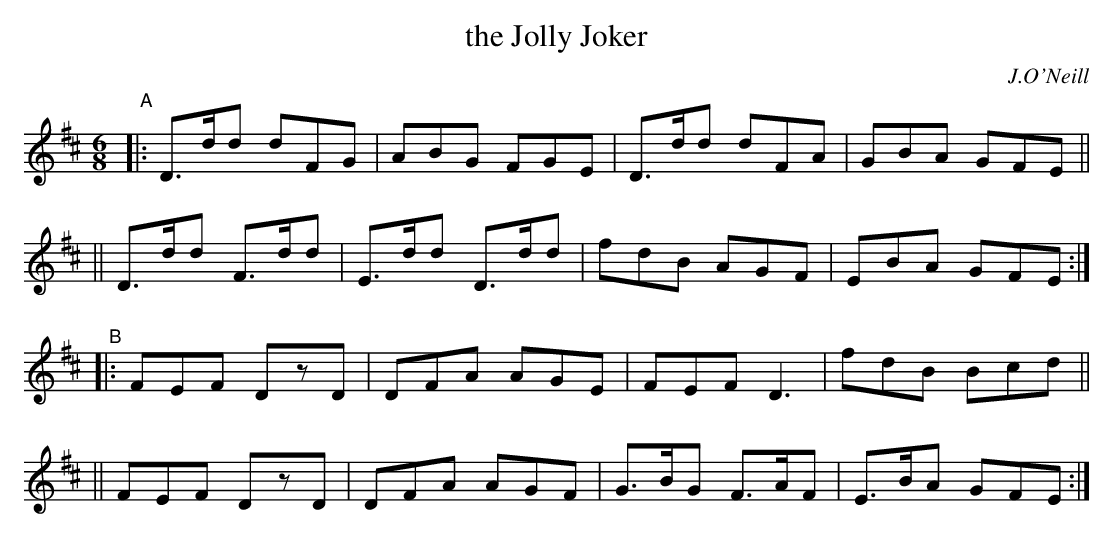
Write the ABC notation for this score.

X:1
T: the Jolly Joker
O: J.O'Neill
M: 6/8
L: 1/8
K: D
"^A"\
|: D>dd dFG | ABG FGE | D>dd dFA | GBA GFE ||
|| D>dd F>dd | E>dd D>dd | fdB AGF | EBA GFE :|
"^B"\
|: FEF DzD | DFA AGE | FEF D3 | fdB Bcd ||
|| FEF DzD | DFA AGF | G>BG F>AF | E>BA GFE :|
